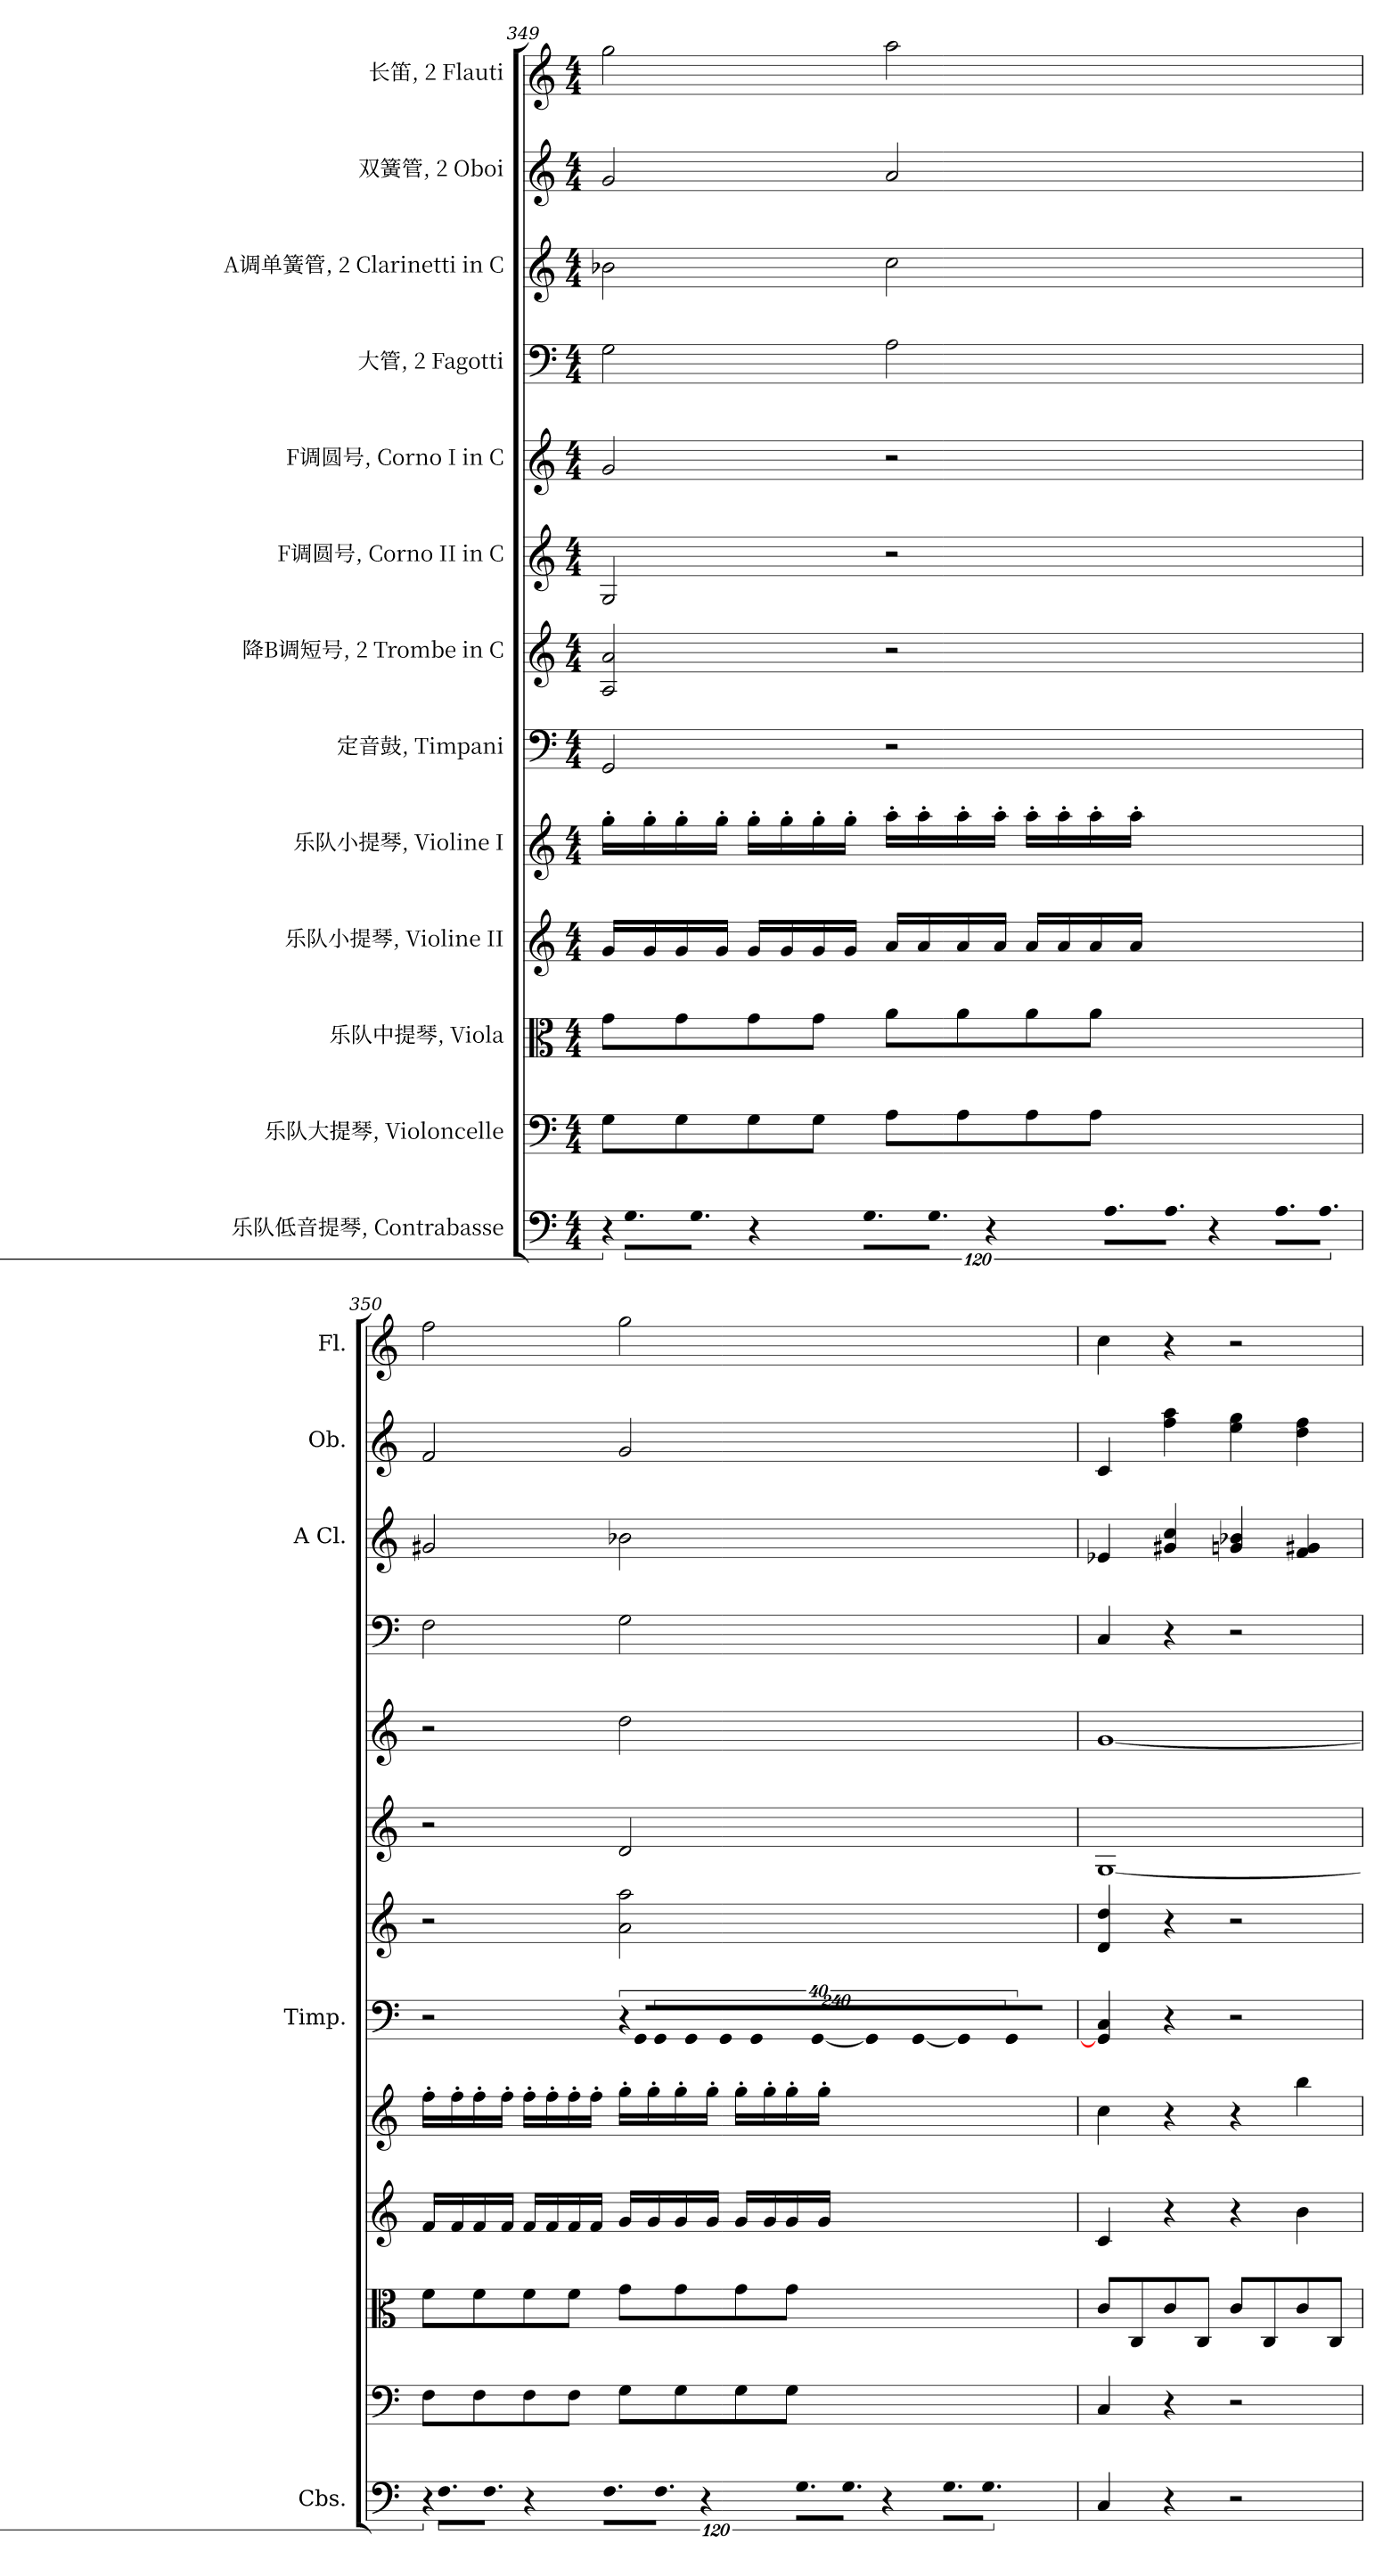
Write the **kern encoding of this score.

**kern	**kern	**kern	**kern	**kern	**kern	**kern	**kern	**kern	**kern	**kern	**kern	**kern
*part13	*part12	*part11	*part10	*part9	*part8	*part7	*part6	*part5	*part4	*part3	*part2	*part1
*staff13	*staff12	*staff11	*staff10	*staff9	*staff8	*staff7	*staff6	*staff5	*staff4	*staff3	*staff2	*staff1
*I"乐队低音提琴, Contrabasse	*I"乐队大提琴, Violoncelle	*I"乐队中提琴, Viola	*I"乐队小提琴, Violine II	*I"乐队小提琴, Violine I	*I"定音鼓, Timpani	*I"降B调短号, 2 Trombe in C	*I"F调圆号, Corno II in C	*I"F调圆号, Corno I in C	*I"大管, 2 Fagotti	*I"A调单簧管, 2 Clarinetti in C	*I"双簧管, 2 Oboi	*I"长笛, 2 Flauti
*I'Cbs.	*	*	*	*	*I'Timp.	*	*	*	*	*I'A Cl.	*I'Ob.	*I'Fl.
!!LO:PB:g=z
*clefF4	*clefF4	*clefC3	*clefG2	*clefG2	*clefF4	*clefG2	*clefG2	*clefG2	*clefF4	*clefG2	*clefG2	*clefG2
*ITrd7c12	*	*	*	*	*	*ITrd1c2	*ITrd4c7	*ITrd4c7	*	*ITrd2c3	*	*
*k[]	*k[]	*k[]	*k[]	*k[]	*k[]	*k[b-e-]	*k[b-]	*k[b-]	*k[]	*k[f#c#g#]	*k[]	*k[]
*M4/4	*M4/4	*M4/4	*M4/4	*M4/4	*M4/4	*M4/4	*M4/4	*M4/4	*M4/4	*M4/4	*M4/4	*M4/4
*MM198	*MM198	*MM198	*MM198	*MM198	*MM198	*MM198	*MM198	*MM198	*MM198	*MM198	*MM198	*MM198
=349	=349	=349	=349	=349	=349	=349	=349	=349	=349	=349	=349	=349
!LO:N:vis=32	!	!	!	!	!	!	!	!	!	!	!	!
640%23r	8G\L	8g\L	16g/LL	16gg'\LL	2GG/	2G/ 2g/	2C/	2c/	2G\	2gn\	2g/	2gg\
!LO:N:vis=16.	!	!	!	!	!	!	!	!	!	!	!	!
960%103GG\LL	.	.	.	.	.	.	.	.	.	.	.	.
.	.	.	16g/	16gg'\	.	.	.	.	.	.	.	.
.	8G\	8g\	16g/	16gg'\	.	.	.	.	.	.	.	.
!LO:N:vis=16.	!	!	!	!	!	!	!	!	!	!	!	!
960%103GG\JJ	.	.	.	.	.	.	.	.	.	.	.	.
.	.	.	16g/JJ	16gg'\JJ	.	.	.	.	.	.	.	.
.	8G\	8g\	16g/LL	16gg'\LL	.	.	.	.	.	.	.	.
!LO:N:vis=32	!	!	!	!	!	!	!	!	!	!	!	!
640%23r	.	.	.	.	.	.	.	.	.	.	.	.
!LO:N:vis=16.	!	!	!	!	!	!	!	!	!	!	!	!
960%103GG\LL	.	.	.	.	.	.	.	.	.	.	.	.
.	.	.	16g/	16gg'\	.	.	.	.	.	.	.	.
.	8G\J	8g\J	16g/	16gg'\	.	.	.	.	.	.	.	.
!LO:N:vis=16.	!	!	!	!	!	!	!	!	!	!	!	!
960%103GG\JJ	.	.	.	.	.	.	.	.	.	.	.	.
.	.	.	16g/JJ	16gg'\JJ	.	.	.	.	.	.	.	.
*	*	*	*	*	*	*	*	*	*	*	*	*MM213
.	8A\L	8a\L	16a/LL	16aa'\LL	2r	2r	2r	2r	2A\	2a\	2a/	2aa\
!LO:N:vis=32	!	!	!	!	!	!	!	!	!	!	!	!
640%23r	.	.	.	.	.	.	.	.	.	.	.	.
!LO:N:vis=16.	!	!	!	!	!	!	!	!	!	!	!	!
960%103AA\LL	.	.	.	.	.	.	.	.	.	.	.	.
.	.	.	16a/	16aa'\	.	.	.	.	.	.	.	.
.	8A\	8a\	16a/	16aa'\	.	.	.	.	.	.	.	.
!LO:N:vis=16.	!	!	!	!	!	!	!	!	!	!	!	!
960%103AA\JJ	.	.	.	.	.	.	.	.	.	.	.	.
.	.	.	16a/JJ	16aa'\JJ	.	.	.	.	.	.	.	.
.	8A\	8a\	16a/LL	16aa'\LL	.	.	.	.	.	.	.	.
!LO:N:vis=32	!	!	!	!	!	!	!	!	!	!	!	!
640%23r	.	.	.	.	.	.	.	.	.	.	.	.
!LO:N:vis=16.	!	!	!	!	!	!	!	!	!	!	!	!
960%103AA\LL	.	.	.	.	.	.	.	.	.	.	.	.
.	.	.	16a/	16aa'\	.	.	.	.	.	.	.	.
.	8A\J	8a\J	16a/	16aa'\	.	.	.	.	.	.	.	.
!LO:N:vis=16.	!	!	!	!	!	!	!	!	!	!	!	!
960%103AA\JJ	.	.	.	.	.	.	.	.	.	.	.	.
.	.	.	16a/JJ	16aa'\JJ	.	.	.	.	.	.	.	.
.	480ryy	480ryy	480ryy	480ryy	480ryy	480ryy	480ryy	480ryy	480ryy	480ryy	480ryy	480ryy
=350	=350	=350	=350	=350	=350	=350	=350	=350	=350	=350	=350	=350
*	*	*	*	*	*	*	*	*	*	*	*	*MM198
!LO:N:vis=32	!	!	!	!	!	!	!	!	!	!	!	!
640%23r	8F\L	8f\L	16f/LL	16ff'\LL	2r	2r	2r	2r	2F\	2e#X/	2f/	2ff\
!LO:N:vis=16.	!	!	!	!	!	!	!	!	!	!	!	!
960%103FF\LL	.	.	.	.	.	.	.	.	.	.	.	.
.	.	.	16f/	16ff'\	.	.	.	.	.	.	.	.
.	8F\	8f\	16f/	16ff'\	.	.	.	.	.	.	.	.
!LO:N:vis=16.	!	!	!	!	!	!	!	!	!	!	!	!
960%103FF\JJ	.	.	.	.	.	.	.	.	.	.	.	.
.	.	.	16f/JJ	16ff'\JJ	.	.	.	.	.	.	.	.
.	8F\	8f\	16f/LL	16ff'\LL	.	.	.	.	.	.	.	.
!LO:N:vis=32	!	!	!	!	!	!	!	!	!	!	!	!
640%23r	.	.	.	.	.	.	.	.	.	.	.	.
!LO:N:vis=16.	!	!	!	!	!	!	!	!	!	!	!	!
960%103FF\LL	.	.	.	.	.	.	.	.	.	.	.	.
.	.	.	16f/	16ff'\	.	.	.	.	.	.	.	.
.	8F\J	8f\J	16f/	16ff'\	.	.	.	.	.	.	.	.
!LO:N:vis=16.	!	!	!	!	!	!	!	!	!	!	!	!
960%103FF\JJ	.	.	.	.	.	.	.	.	.	.	.	.
.	.	.	16f/JJ	16ff'\JJ	.	.	.	.	.	.	.	.
*	*	*	*	*	*	*	*	*	*	*	*	*MM213
!	!	!	!	!	!LO:N:vis=32	!	!	!	!	!	!	!
.	8G\L	8g\L	16g/LL	16gg'\LL	640%23r	2g\ 2gg\	2G/	2g\	2G\	2gn\	2g/	2gg\
!LO:N:vis=32	!	!	!	!	!	!	!	!	!	!	!	!
640%23r	.	.	.	.	.	.	.	.	.	.	.	.
!	!	!	!	!	!LO:N:vis=32	!	!	!	!	!	!	!
.	.	.	.	.	640%23GG/KLL	.	.	.	.	.	.	.
!LO:N:vis=16.	!	!	!	!	!	!	!	!	!	!	!	!
960%103GG\LL	.	.	.	.	.	.	.	.	.	.	.	.
.	.	.	16g/	16gg'\	.	.	.	.	.	.	.	.
!	!	!	!	!	!LO:N:vis=16	!	!	!	!	!	!	!
.	.	.	.	.	1920%137GG/	.	.	.	.	.	.	.
.	8G\	8g\	16g/	16gg'\	.	.	.	.	.	.	.	.
!	!	!	!	!	!LO:N:vis=16	!	!	!	!	!	!	!
.	.	.	.	.	1920%137GG/	.	.	.	.	.	.	.
!LO:N:vis=16.	!	!	!	!	!	!	!	!	!	!	!	!
960%103GG\JJ	.	.	.	.	.	.	.	.	.	.	.	.
.	.	.	16g/JJ	16gg'\JJ	.	.	.	.	.	.	.	.
!	!	!	!	!	!LO:N:vis=16	!	!	!	!	!	!	!
.	.	.	.	.	1920%137GG/	.	.	.	.	.	.	.
.	8G\	8g\	16g/LL	16gg'\LL	.	.	.	.	.	.	.	.
!LO:N:vis=32	!	!	!	!	!	!	!	!	!	!	!	!
640%23r	.	.	.	.	.	.	.	.	.	.	.	.
!	!	!	!	!	!LO:N:vis=32	!	!	!	!	!	!	!
.	.	.	.	.	640%23GG/L	.	.	.	.	.	.	.
!LO:N:vis=16.	!	!	!	!	!	!	!	!	!	!	!	!
960%103GG\LL	.	.	.	.	.	.	.	.	.	.	.	.
.	.	.	16g/	16gg'\	.	.	.	.	.	.	.	.
!	!	!	!	!	!LO:N:vis=32	!	!	!	!	!	!	!
.	.	.	.	.	[640%23GG/	.	.	.	.	.	.	.
!	!	!	!	!	!LO:N:vis=32	!	!	!	!	!	!	!
.	.	.	.	.	640%23GG/]	.	.	.	.	.	.	.
.	8G\J	8g\J	16g/	16gg'\	.	.	.	.	.	.	.	.
!	!	!	!	!	!LO:N:vis=32	!	!	!	!	!	!	!
.	.	.	.	.	[640%23GG/	.	.	.	.	.	.	.
!LO:N:vis=16.	!	!	!	!	!	!	!	!	!	!	!	!
960%103GG\JJ	.	.	.	.	.	.	.	.	.	.	.	.
!	!	!	!	!	!LO:N:vis=32	!	!	!	!	!	!	!
.	.	.	.	.	640%23GG/]	.	.	.	.	.	.	.
.	.	.	16g/JJ	16gg'\JJ	.	.	.	.	.	.	.	.
!	!	!	!	!	!LO:N:vis=32	!	!	!	!	!	!	!
.	.	.	.	.	[640%23GG/JJJ	.	.	.	.	.	.	.
.	480ryy	480ryy	480ryy	480ryy	.	480ryy	480ryy	480ryy	480ryy	480ryy	480ryy	480ryy
.	.	.	.	.	1920ryy	.	.	.	.	.	.	.
!!LO:PB:g=z
=351	=351	=351	=351	=351	=351	=351	=351	=351	=351	=351	=351	=351
*	*	*	*	*	*	*	*	*	*	*	*	*MM198
4CC/	4C/	8c/L	4c/	4cc\	4GG/] 4C/	4c/ 4cc/	[1C	[1c	4C/	4cn/	4c/	4cc\
.	.	8C/	.	.	.	.	.	.	.	.	.	.
4r	4r	8c/	4r	4r	4r	4r	.	.	4r	4e#X/ 4a/	4ff\ 4aa\	4r
.	.	8C/J	.	.	.	.	.	.	.	.	.	.
*	*	*	*	*	*	*	*	*	*	*	*	*MM206
2r	2r	8c/L	4r	4r	2r	2r	.	.	2r	4en/ 4gn/	4ee\ 4gg\	2r
.	.	8C/	.	.	.	.	.	.	.	.	.	.
.	.	8c/	4b\	4bb\	.	.	.	.	.	4d/ 4e#X/	4dd\ 4ff\	.
.	.	8C/J	.	.	.	.	.	.	.	.	.	.
=	=	=	=	=	=	=	=	=	=	=	=	=
*-	*-	*-	*-	*-	*-	*-	*-	*-	*-	*-	*-	*-
